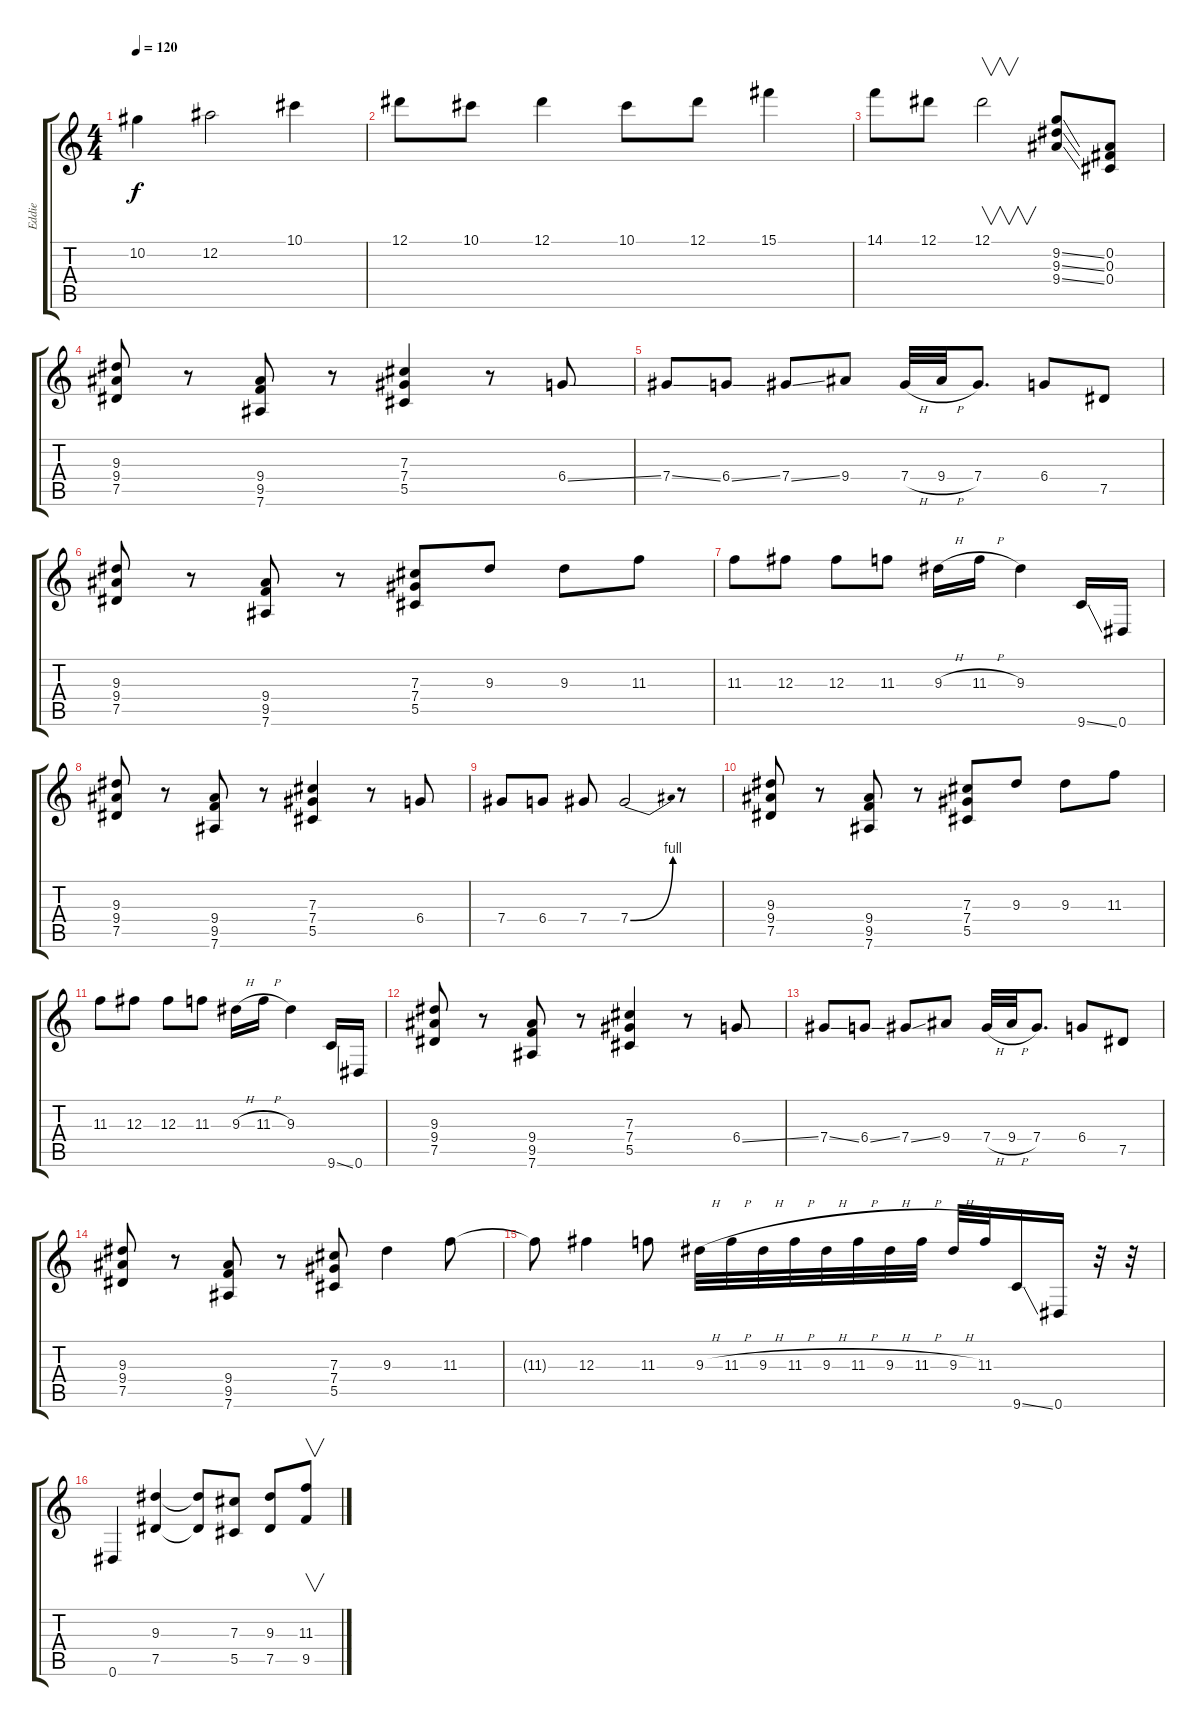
\track ("Eddie" "Eddie") {instrument distortionguitar}
\staff {score tabs}
\tuning (Eb4 Bb3 Gb3 Db3 Ab2 Eb2) {hide}
\ts (4 4)
\tempo 120
\clef g2
\ks c
10.2.4{dy f} 12.2.2 10.1.4 |
12.1.8 10.1.8 12.1.4 10.1.8 12.1.8 15.1.4 |
14.1.8 12.1.8 12.1.2{v} (9.2{ss} 9.3{ss} 9.4{ss}).8 (0.2 0.3 0.4).8 |
(9.3 9.4 7.5).8 r.8 (9.4 9.5 7.6).8 r.8 (7.3 7.4 5.5).4 r.8 6.4{ss}.8 |
7.4{ss}.8 6.4{ss}.8 7.4{ss}.8 9.4.8 7.4{h}.32 9.4{h}.32 7.4.8{d} 6.4.8 7.5.8 |
(9.3 9.4 7.5).8 r.8 (9.4 9.5 7.6).8 r.8 (7.3 7.4 5.5).8 9.3.8 9.3.8 11.3.8 |
11.3.8 12.3.8 12.3.8 11.3.8 9.3{h}.16 11.3{h}.16 9.3.4 9.6{ss}.16 0.6.16 |
(9.3 9.4 7.5).8 r.8 (9.4 9.5 7.6).8 r.8 (7.3 7.4 5.5).4 r.8 6.4.8 |
7.4.8 6.4.8 7.4.8 7.4{be (bend 0 0 60 4)}.2 r.8 |
(9.3 9.4 7.5).8 r.8 (9.4 9.5 7.6).8 r.8 (7.3 7.4 5.5).8 9.3.8 9.3.8 11.3.8 |
11.3.8 12.3.8 12.3.8 11.3.8 9.3{h}.16 11.3{h}.16 9.3.4 9.6{ss}.16 0.6.16 |
(9.3 9.4 7.5).8 r.8 (9.4 9.5 7.6).8 r.8 (7.3 7.4 5.5).4 r.8 6.4{ss}.8 |
7.4{ss}.8 6.4{ss}.8 7.4{ss}.8 9.4.8 7.4{h}.32 9.4{h}.32 7.4.8{d} 6.4.8 7.5.8 |
(9.3 9.4 7.5).8 r.8 (9.4 9.5 7.6).8 r.8 (7.3 7.4 5.5).8 9.3.4 11.3.8 |
11.3{t}.8 12.3.4 11.3.8 9.3{h}.32 11.3{h}.32 9.3{h}.32 11.3{h}.32 9.3{h}.32 11.3{h}.32 9.3{h}.32 11.3{h}.32 9.3{h}.32 11.3.32 9.6{ss}.16 0.6.16 r.32 r.32 |
0.6.4 (9.3 7.5).4 (9.3{t} 7.5{t}).8 (7.3 5.5).8 (9.3 7.5).8 (11.3 9.5).8{v}
